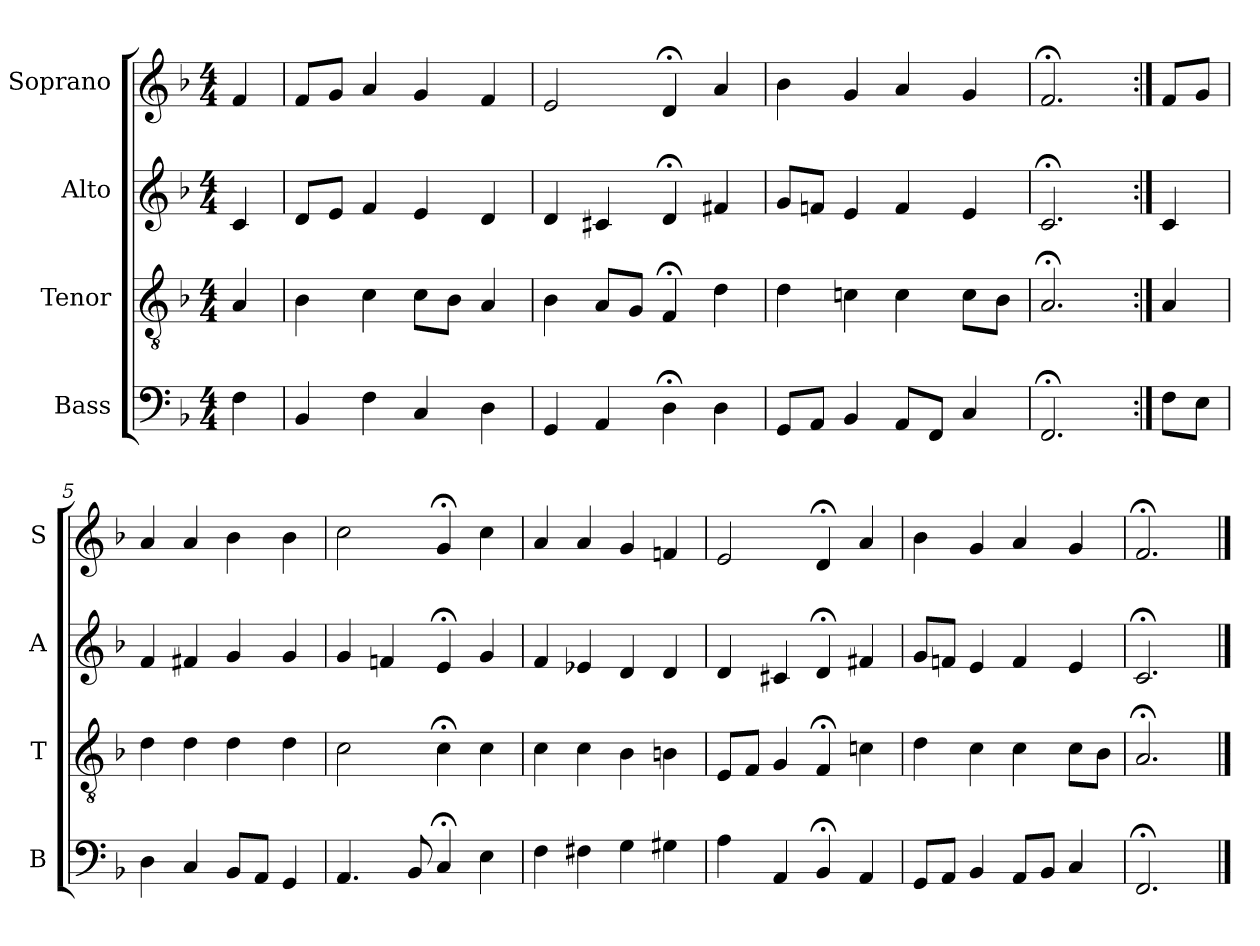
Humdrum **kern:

**kern	**kern	**kern	**kern
*part4	*part3	*part2	*part1
*staff4	*staff3	*staff2	*staff1
*I"Bass	*I"Tenor	*I"Alto	*I"Soprano
*I'B	*I'T	*I'A	*I'S
*clefF4	*clefGv2	*clefG2	*clefG2
*k[b-]	*k[b-]	*k[b-]	*k[b-]
*F:	*F:	*F:	*F:
*M4/4	*M4/4	*M4/4	*M4/4
*MM100	*MM100	*MM100	*MM100
=	=	=	=
4F	4A	4c	4f
=1	=1	=1	=1
4BB-	4B-	8dL	8fL
.	.	8eJ	8gJ
4F	4c	4f	4a
4C	8cL	4e	4g
.	8B-J	.	.
4D	4A	4d	4f
=2	=2	=2	=2
4GG	4B-	4d	2e
4AA	8AL	4c#X	.
.	8GJ	.	.
4D;<	4F;<	4d;<	4d;<
4D	4d	4f#X	4a
=3	=3	=3	=3
8GGL	4d	8gL	4b-
8AAJ	.	8fnJ	.
4BB-	4cn	4e	4g
8AAL	4c	4f	4a
8FFJ	.	.	.
4C	8cL	4e	4g
.	8B-J	.	.
=4	=4	=4	=4
2.FF;<	2.A;<	2.c;<	2.f;<
=:|!	=:|!	=:|!	=:|!
8FL	4A	4c	8fL
8EJ	.	.	8gJ
=5	=5	=5	=5
4D	4d	4f	4a
4C	4d	4f#X	4a
8BB-L	4d	4g	4b-
8AAJ	.	.	.
4GG	4d	4g	4b-
=6	=6	=6	=6
4.AA	2c	4g	2cc
.	.	4fn	.
8BB-	.	.	.
4C;<	4c;<	4e;<	4g;<
4E	4c	4g	4cc
=7	=7	=7	=7
4F	4c	4f	4a
4F#X	4c	4e-X	4a
4G	4B-	4d	4g
4G#X	4Bn	4d	4fn
=8	=8	=8	=8
4A	8EL	4d	2e
.	8FJ	.	.
4AA	4G	4c#X	.
4BB-;<	4F;<	4d;<	4d;<
4AA	4cn	4f#X	4a
=9	=9	=9	=9
8GGL	4d	8gL	4b-
8AAJ	.	8fnJ	.
4BB-	4c	4e	4g
8AAL	4c	4f	4a
8BB-J	.	.	.
4C	8cL	4e	4g
.	8B-J	.	.
=10	=10	=10	=10
2.FF;<	2.A;<	2.c;<	2.f;<
==	==	==	==
*-	*-	*-	*-
